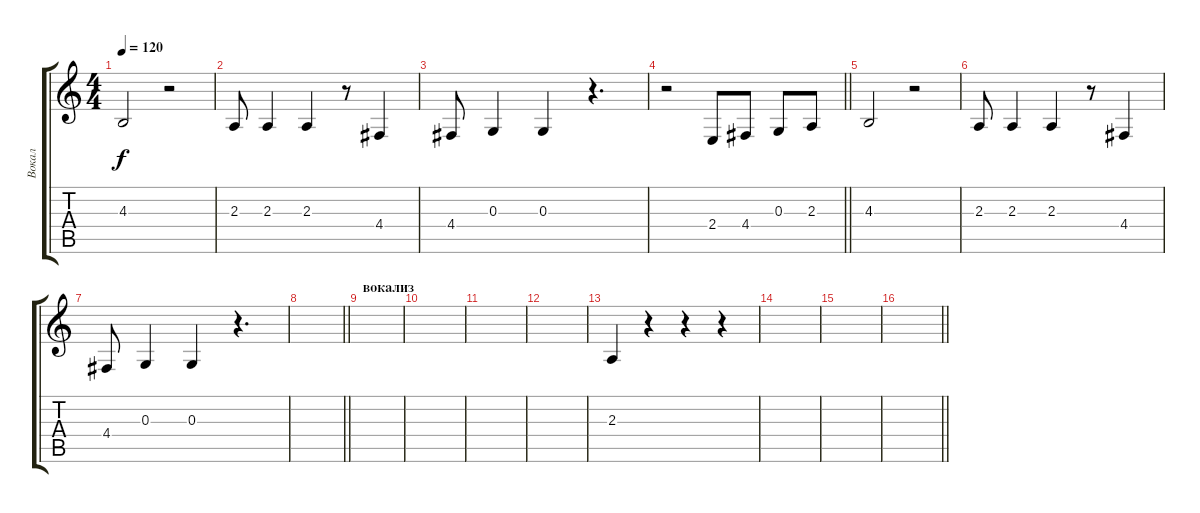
\track ("Вокал" "Вокал") {instrument sopranosax}
\staff {score tabs}
\tuning (E4 B3 G3 D3 A2 E2) {hide}
\ts (4 4)
\section ("" "")
\tempo 120
\clef g2
\ks c
4.3.2{dy f} r.2 |
2.3.8 2.3.4 2.3.4 r.8 4.4.4 |
4.4.8 0.3.4 0.3.4 r.4{d} |
\barLineRight lightlight
r.2 2.4.8 4.4.8 0.3.8 2.3.8 |
4.3.2 r.2 |
2.3.8 2.3.4 2.3.4 r.8 4.4.4 |
4.4.8 0.3.4 0.3.4 r.4{d} |
\barLineRight lightlight
|
\section ("" "вокализ")
|
|
|
|
2.3.4 r.4 r.4 r.4 |
|
|
\barLineRight lightlight
